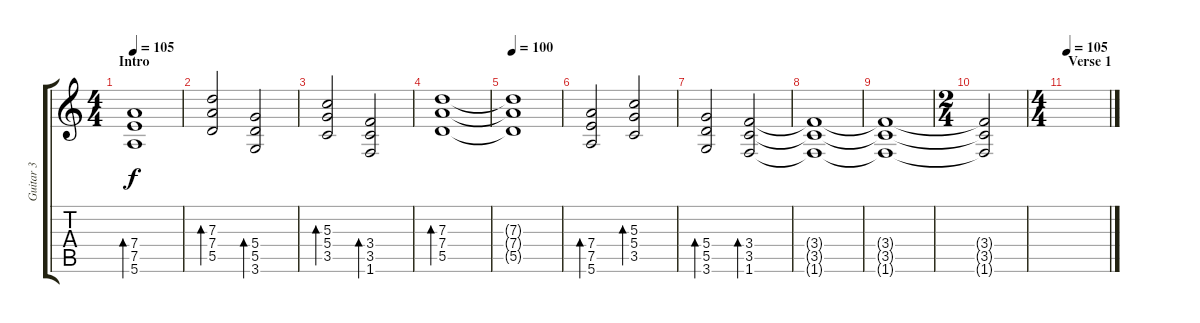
\track ("Guitar 3" "Guitar 3") {instrument distortionguitar}
\staff {score tabs}
\tuning (E4 B3 G3 D3 A2 E2) {hide}
\ts (4 4)
\section ("" "Intro")
\tempo 105
\clef g2
\ks c
(7.4 7.5 5.6).1{bd 120 dy f instrument distortionguitar} |
(7.3 7.4 5.5).2{bd 120} (5.4 5.5 3.6).2{bd 120} |
(5.3 5.4 3.5).2{bd 120} (3.4 3.5 1.6).2{bd 120} |
(7.3 7.4 5.5).1{bd 120} |
\tempo 100
(7.3{t} 7.4{t} 5.5{t}).1 |
(7.4 7.5 5.6).2{bd 120} (5.3 5.4 3.5).2{bd 120} |
(5.4 5.5 3.6).2{bd 120} (3.4 3.5 1.6).2{bd 120} |
(3.4{t} 3.5{t} 1.6{t}).1 |
(3.4{t} 3.5{t} 1.6{t}).1{volume 0} |
\ts (2 4)
(3.4{t} 3.5{t} 1.6{t}).2 |
\ts (4 4)
\section ("" "Verse 1")
\tempo 105
